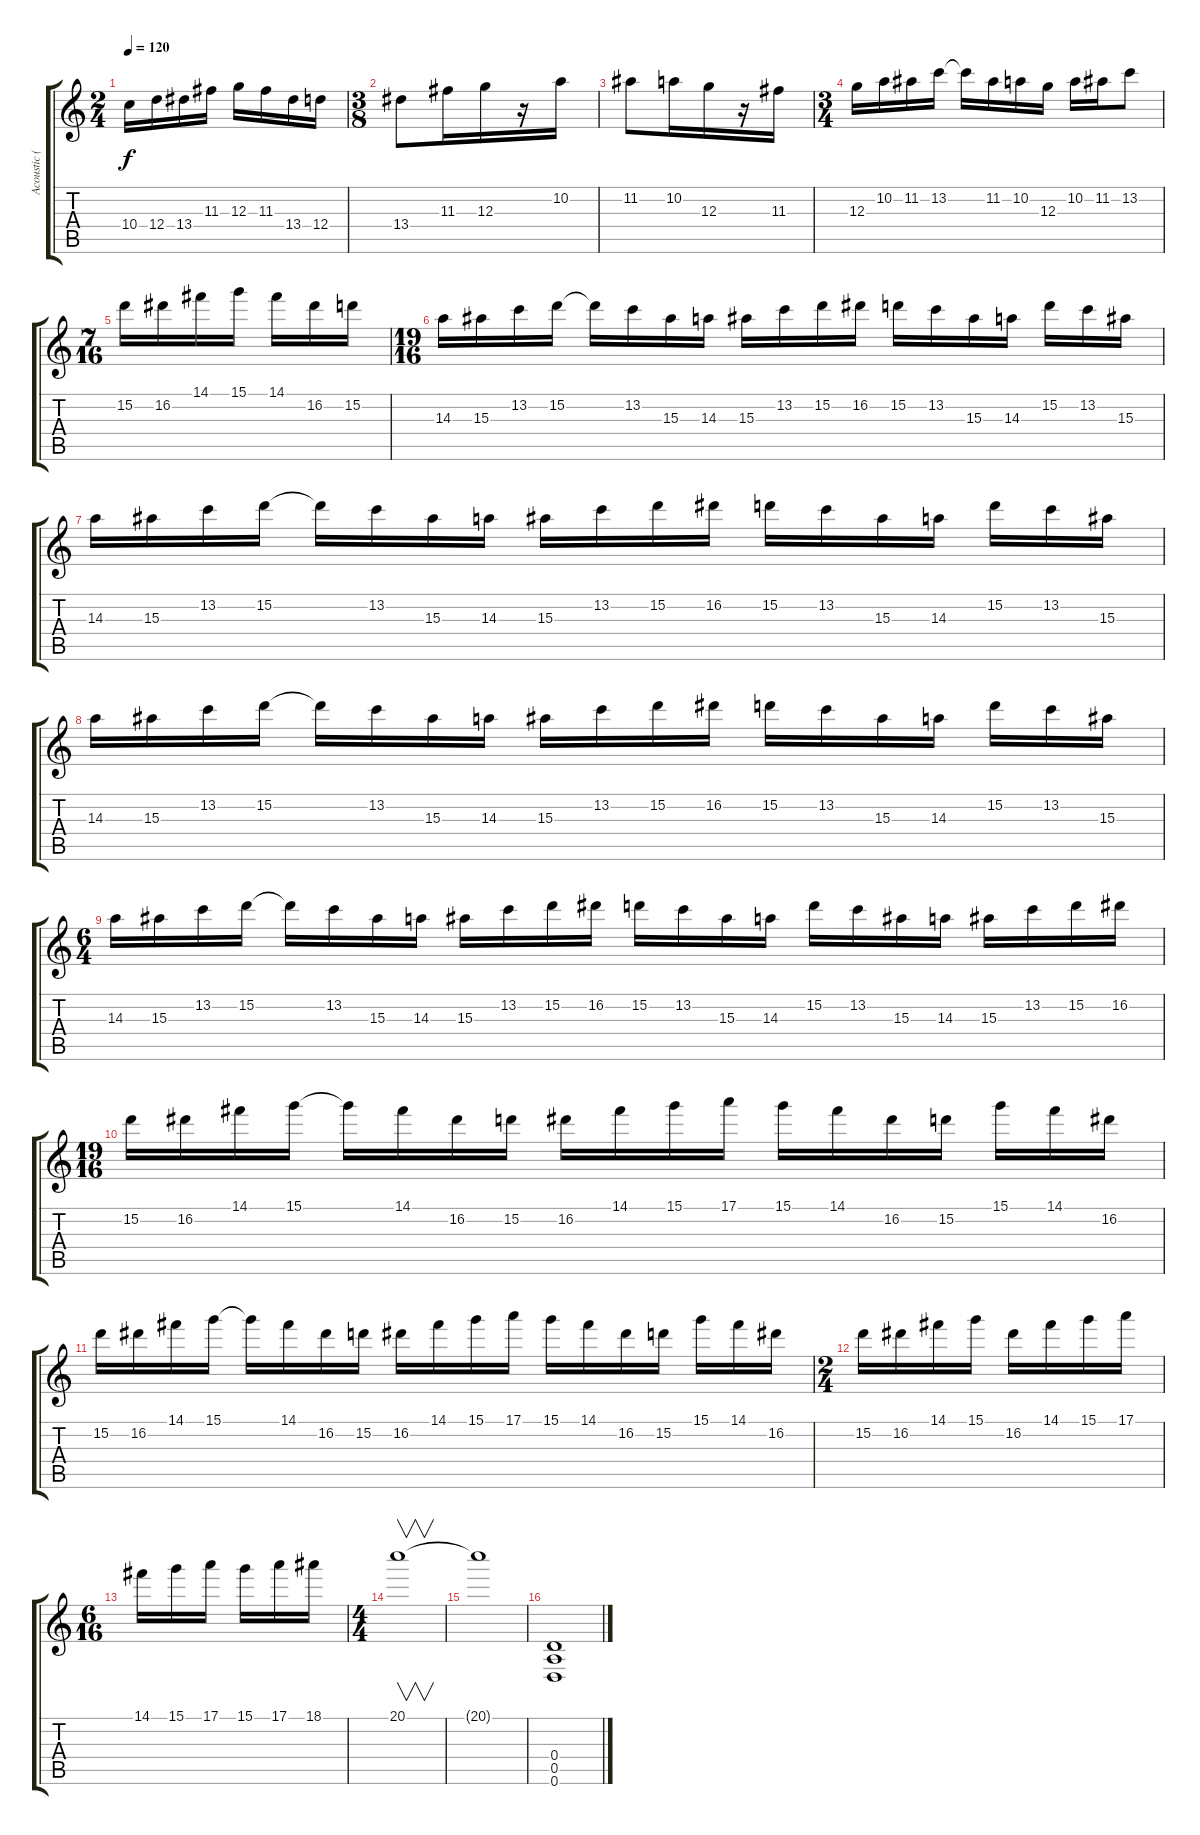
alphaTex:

\track ("Acoustic (Intro) / Rhythm" "Acoustic (") {instrument acousticguitarsteel}
\staff {score tabs}
\tuning (E4 B3 G3 D3 A2 D2) {hide}
\ts (2 4)
\tempo 120
\clef g2
\ks c
10.4.16{dy f} 12.4.16 13.4.16 11.3.16 12.3.16 11.3.16 13.4.16 12.4.16 |
\ts (3 8)
13.4.8 11.3.16 12.3.16 r.16 10.2.16 |
11.2.8 10.2.16 12.3.16 r.16 11.3.16 |
\ts (3 4)
12.3.16 10.2.16 11.2.16 13.2.16 13.2{t}.16 11.2.16 10.2.16 12.3.16 10.2.16 11.2.16 13.2.8 |
\ts (7 16)
15.2.16 16.2.16 14.1.16 15.1.16 14.1.16 16.2.16 15.2.16 |
\ts (19 16)
14.3.16 15.3.16 13.2.16 15.2.16 15.2{t}.16 13.2.16 15.3.16 14.3.16 15.3.16 13.2.16 15.2.16 16.2.16 15.2.16 13.2.16 15.3.16 14.3.16 15.2.16 13.2.16 15.3.16 |
14.3.16 15.3.16 13.2.16 15.2.16 15.2{t}.16 13.2.16 15.3.16 14.3.16 15.3.16 13.2.16 15.2.16 16.2.16 15.2.16 13.2.16 15.3.16 14.3.16 15.2.16 13.2.16 15.3.16 |
14.3.16 15.3.16 13.2.16 15.2.16 15.2{t}.16 13.2.16 15.3.16 14.3.16 15.3.16 13.2.16 15.2.16 16.2.16 15.2.16 13.2.16 15.3.16 14.3.16 15.2.16 13.2.16 15.3.16 |
\ts (6 4)
14.3.16 15.3.16 13.2.16 15.2.16 15.2{t}.16 13.2.16 15.3.16 14.3.16 15.3.16 13.2.16 15.2.16 16.2.16 15.2.16 13.2.16 15.3.16 14.3.16 15.2.16 13.2.16 15.3.16 14.3.16 15.3.16 13.2.16 15.2.16 16.2.16 |
\ts (19 16)
15.2.16 16.2.16 14.1.16 15.1.16 15.1{t}.16 14.1.16 16.2.16 15.2.16 16.2.16 14.1.16 15.1.16 17.1.16 15.1.16 14.1.16 16.2.16 15.2.16 15.1.16 14.1.16 16.2.16 |
15.2.16 16.2.16 14.1.16 15.1.16 15.1{t}.16 14.1.16 16.2.16 15.2.16 16.2.16 14.1.16 15.1.16 17.1.16 15.1.16 14.1.16 16.2.16 15.2.16 15.1.16 14.1.16 16.2.16 |
\ts (2 4)
15.2.16 16.2.16 14.1.16 15.1.16 16.2.16 14.1.16 15.1.16 17.1.16 |
\ts (6 16)
14.1.16 15.1.16 17.1.16 15.1.16 17.1.16 18.1.16 |
\ts (4 4)
20.1.1{v} |
20.1{t}.1 |
(0.4 0.5 0.6).1
